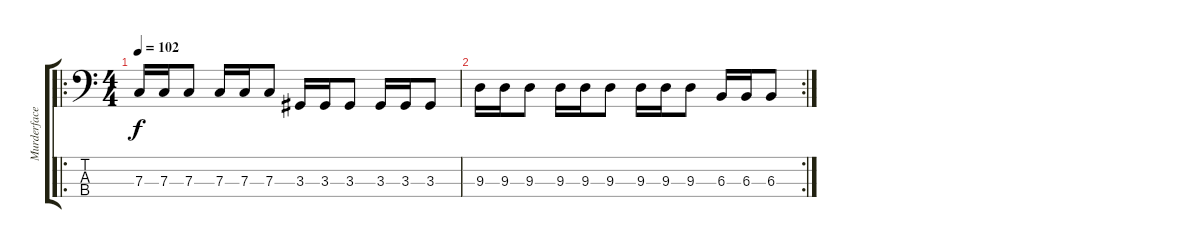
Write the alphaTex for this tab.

\track ("Murderface" "Murderface") {instrument electricbassfinger}
\staff {score tabs}
\tuning (Eb2 Bb1 F1 C1) {hide}
\ro
\ts (4 4)
\tempo 102
\clef f4
\ks c
7.3.16{dy f} 7.3.16 7.3.8 7.3.16 7.3.16 7.3.8 3.3.16 3.3.16 3.3.8 3.3.16 3.3.16 3.3.8 |
\rc 2
9.3.16 9.3.16 9.3.8 9.3.16 9.3.16 9.3.8 9.3.16 9.3.16 9.3.8 6.3.16 6.3.16 6.3.8
